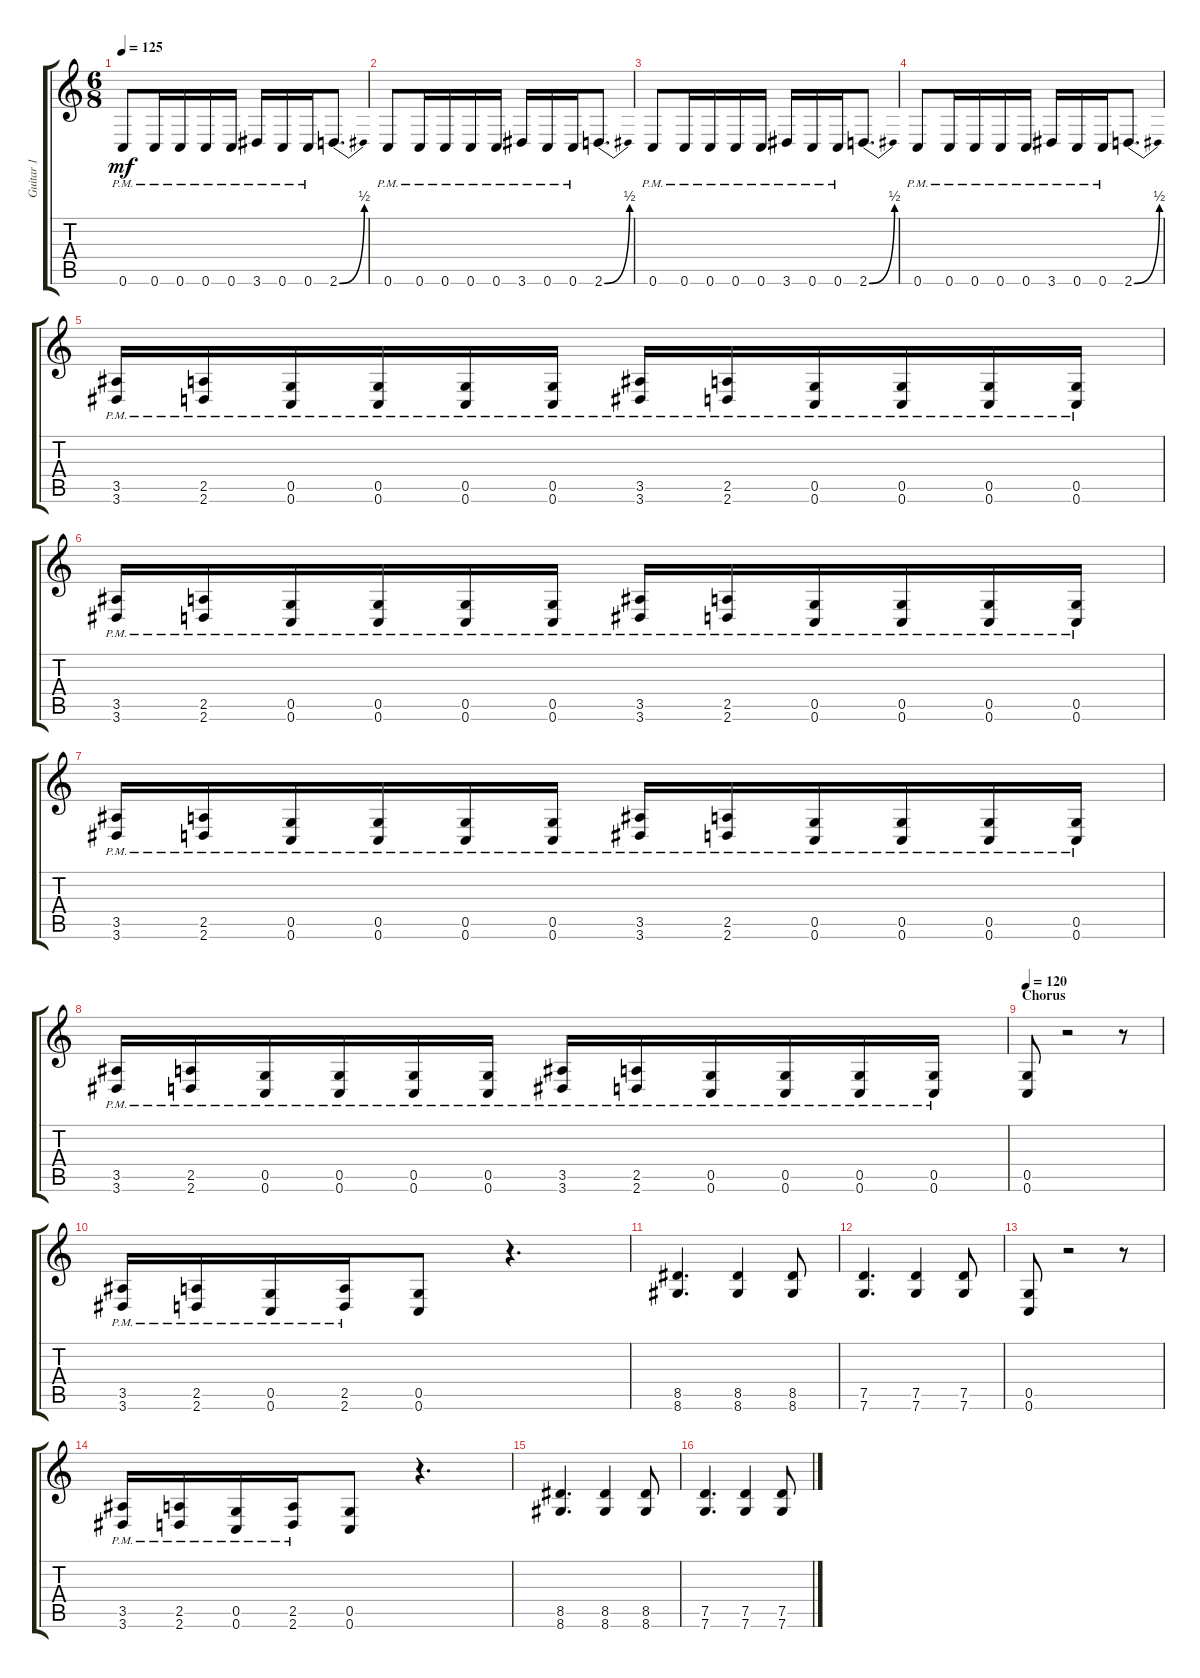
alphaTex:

\track ("Guitar 1" "Guitar 1") {instrument distortionguitar}
\staff {score tabs}
\tuning (D4 A3 F3 C3 G2 C2) {hide}
\ts (6 8)
\tempo 125
\clef g2
\ks c
0.6{pm}.8{dy mf} 0.6{pm}.16 0.6{pm}.16 0.6{pm}.16 0.6{pm}.16 3.6{pm}.16 0.6{pm}.16 0.6{pm}.16 2.6{be (bend 0 0 60 2)}.8{d} |
0.6{pm}.8 0.6{pm}.16 0.6{pm}.16 0.6{pm}.16 0.6{pm}.16 3.6{pm}.16 0.6{pm}.16 0.6{pm}.16 2.6{be (bend 0 0 60 2)}.8{d} |
0.6{pm}.8 0.6{pm}.16 0.6{pm}.16 0.6{pm}.16 0.6{pm}.16 3.6{pm}.16 0.6{pm}.16 0.6{pm}.16 2.6{be (bend 0 0 60 2)}.8{d} |
0.6{pm}.8 0.6{pm}.16 0.6{pm}.16 0.6{pm}.16 0.6{pm}.16 3.6{pm}.16 0.6{pm}.16 0.6{pm}.16 2.6{be (bend 0 0 60 2)}.8{d} |
(3.5{pm} 3.6{pm}).16 (2.5{pm} 2.6{pm}).16 (0.5{pm} 0.6{pm}).16 (0.5{pm} 0.6{pm}).16 (0.5{pm} 0.6{pm}).16 (0.5{pm} 0.6{pm}).16 (3.5{pm} 3.6{pm}).16 (2.5{pm} 2.6{pm}).16 (0.5{pm} 0.6{pm}).16 (0.5{pm} 0.6{pm}).16 (0.5{pm} 0.6{pm}).16 (0.5{pm} 0.6{pm}).16 |
(3.5{pm} 3.6{pm}).16 (2.5{pm} 2.6{pm}).16 (0.5{pm} 0.6{pm}).16 (0.5{pm} 0.6{pm}).16 (0.5{pm} 0.6{pm}).16 (0.5{pm} 0.6{pm}).16 (3.5{pm} 3.6{pm}).16 (2.5{pm} 2.6{pm}).16 (0.5{pm} 0.6{pm}).16 (0.5{pm} 0.6{pm}).16 (0.5{pm} 0.6{pm}).16 (0.5{pm} 0.6{pm}).16 |
(3.5{pm} 3.6{pm}).16 (2.5{pm} 2.6{pm}).16 (0.5{pm} 0.6{pm}).16 (0.5{pm} 0.6{pm}).16 (0.5{pm} 0.6{pm}).16 (0.5{pm} 0.6{pm}).16 (3.5{pm} 3.6{pm}).16 (2.5{pm} 2.6{pm}).16 (0.5{pm} 0.6{pm}).16 (0.5{pm} 0.6{pm}).16 (0.5{pm} 0.6{pm}).16 (0.5{pm} 0.6{pm}).16 |
(3.5{pm} 3.6{pm}).16 (2.5{pm} 2.6{pm}).16 (0.5{pm} 0.6{pm}).16 (0.5{pm} 0.6{pm}).16 (0.5{pm} 0.6{pm}).16 (0.5{pm} 0.6{pm}).16 (3.5{pm} 3.6{pm}).16 (2.5{pm} 2.6{pm}).16 (0.5{pm} 0.6{pm}).16 (0.5{pm} 0.6{pm}).16 (0.5{pm} 0.6{pm}).16 (0.5{pm} 0.6{pm}).16 |
\section ("" "Chorus")
\tempo 120
(0.5 0.6).8 r.2 r.8 |
(3.5{pm} 3.6{pm}).16 (2.5{pm} 2.6{pm}).16 (0.5{pm} 0.6{pm}).16 (2.5{pm} 2.6{pm}).16 (0.5 0.6).8 r.4{d} |
(8.5 8.6).4{d} (8.5 8.6).4 (8.5 8.6).8 |
(7.5 7.6).4{d} (7.5 7.6).4 (7.5 7.6).8 |
(0.5 0.6).8 r.2 r.8 |
(3.5{pm} 3.6{pm}).16 (2.5{pm} 2.6{pm}).16 (0.5{pm} 0.6{pm}).16 (2.5{pm} 2.6{pm}).16 (0.5 0.6).8 r.4{d} |
(8.5 8.6).4{d} (8.5 8.6).4 (8.5 8.6).8 |
(7.5 7.6).4{d} (7.5 7.6).4 (7.5 7.6).8
